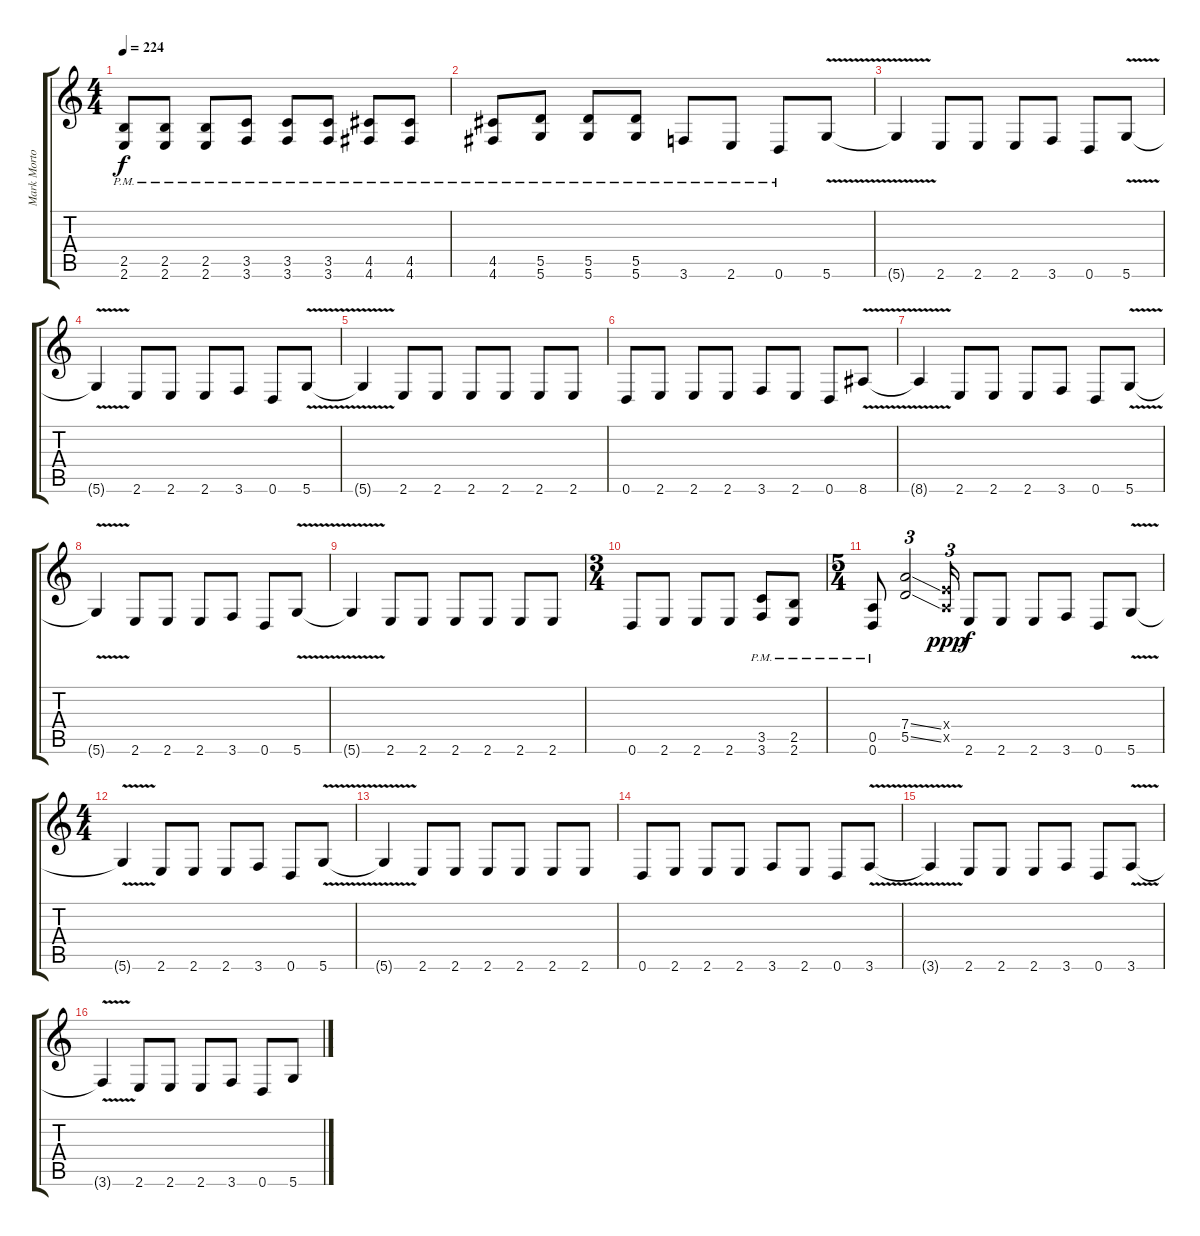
\track ("Mark Morton - Lead Guitar" "Mark Morto") {instrument distortionguitar}
\staff {score tabs}
\tuning (E4 B3 G3 D3 A2 D2) {hide}
\ts (4 4)
\tempo 224
\clef g2
\ks c
(2.5{pm} 2.6{pm}).8{dy f} (2.5{pm} 2.6{pm}).8 (2.5{pm} 2.6{pm}).8 (3.5{pm} 3.6{pm}).8 (3.5{pm} 3.6{pm}).8 (3.5{pm} 3.6{pm}).8 (4.5{pm} 4.6{pm}).8 (4.5{pm} 4.6{pm}).8 |
(4.5{pm} 4.6{pm}).8 (5.5{pm} 5.6{pm}).8 (5.5{pm} 5.6{pm}).8 (5.5{pm} 5.6{pm}).8 3.6{pm}.8 2.6{pm}.8 0.6{pm}.8 5.6{v}.8 |
5.6{v t}.4 2.6.8 2.6.8 2.6.8 3.6.8 0.6.8 5.6{v}.8 |
5.6{v t}.4 2.6.8 2.6.8 2.6.8 3.6.8 0.6.8 5.6{v}.8 |
5.6{v t}.4 2.6.8 2.6.8 2.6.8 2.6.8 2.6.8 2.6.8 |
0.6.8 2.6.8 2.6.8 2.6.8 3.6.8 2.6.8 0.6.8 8.6{v}.8 |
8.6{v t}.4 2.6.8 2.6.8 2.6.8 3.6.8 0.6.8 5.6{v}.8 |
5.6{v t}.4 2.6.8 2.6.8 2.6.8 3.6.8 0.6.8 5.6{v}.8 |
5.6{v t}.4 2.6.8 2.6.8 2.6.8 2.6.8 2.6.8 2.6.8 |
\ts (3 4)
0.6.8 2.6.8 2.6.8 2.6.8 (3.5{pm} 3.6{pm}).8 (2.5{pm} 2.6{pm}).8 |
\ts (5 4)
(0.5{pm} 0.6{pm}).8 (7.4{ss} 5.5{ss}).2{tu (3 2)} (2.4{x} 0.5{x}).16{tu (3 2) dy ppp} 2.6.8{dy f} 2.6.8 2.6.8 3.6.8 0.6.8 5.6{v}.8 |
\ts (4 4)
5.6{v t}.4 2.6.8 2.6.8 2.6.8 3.6.8 0.6.8 5.6{v}.8 |
5.6{v t}.4 2.6.8 2.6.8 2.6.8 2.6.8 2.6.8 2.6.8 |
0.6.8 2.6.8 2.6.8 2.6.8 3.6.8 2.6.8 0.6.8 3.6{v}.8 |
3.6{v t}.4 2.6.8 2.6.8 2.6.8 3.6.8 0.6.8 3.6{v}.8 |
3.6{v t}.4 2.6.8 2.6.8 2.6.8 3.6.8 0.6.8 5.6.8
